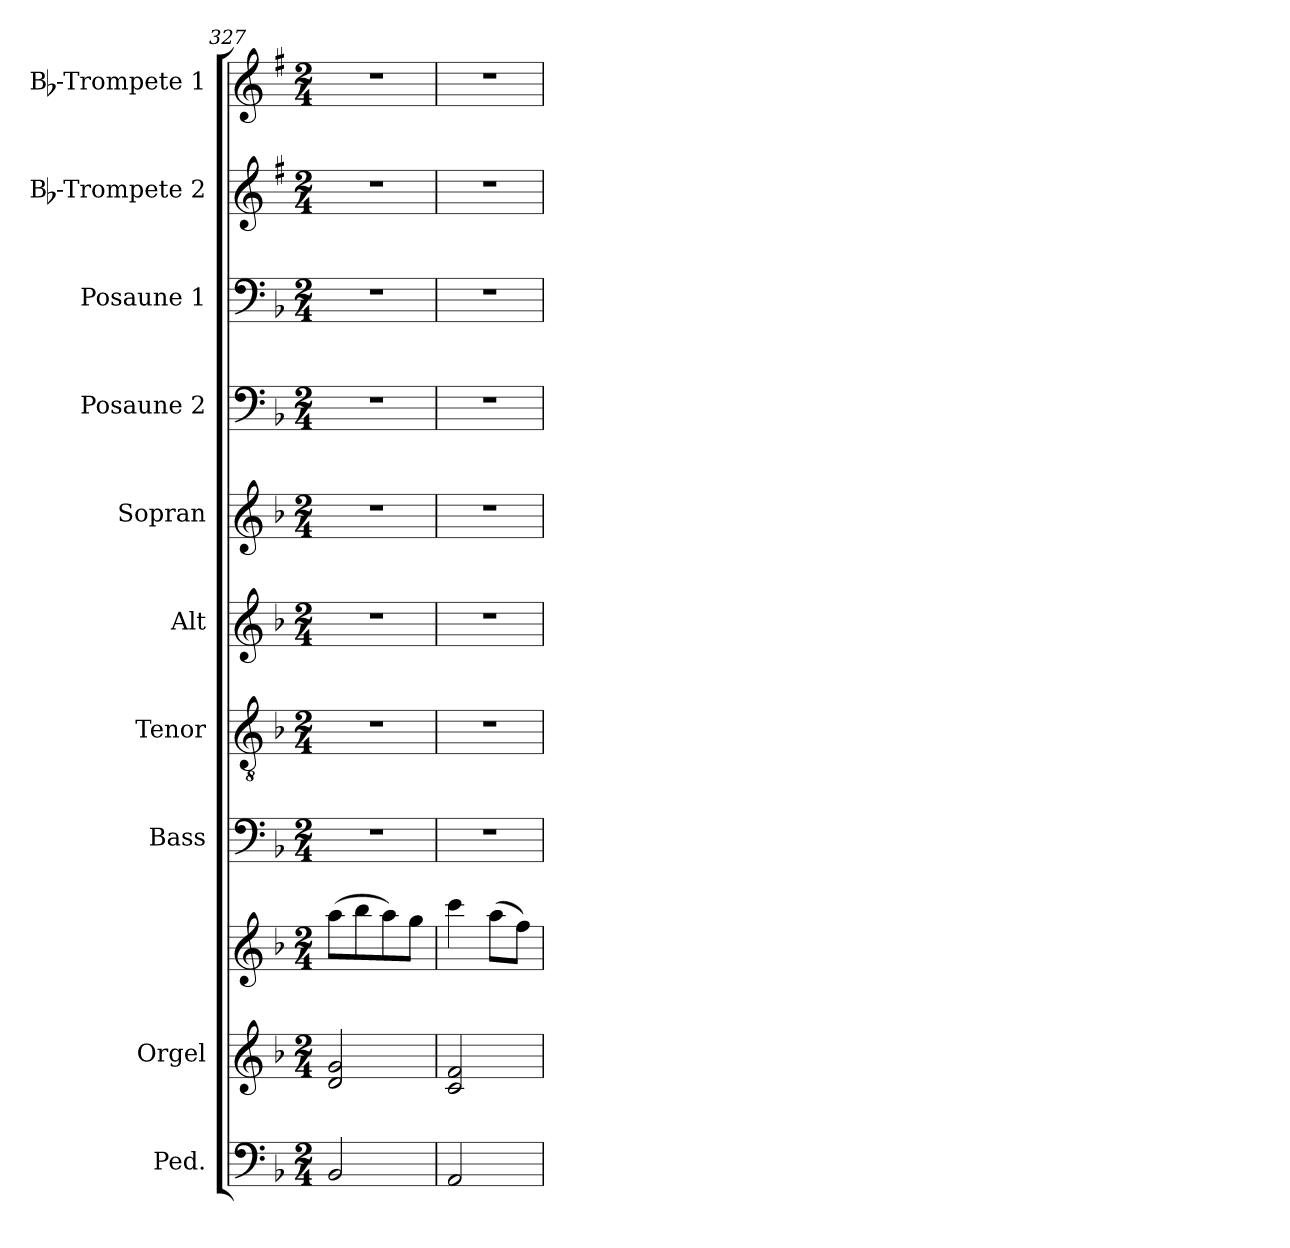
**kern	**kern	**kern	**kern	**kern	**kern	**kern	**kern	**kern	**kern	**kern
*part10	*part9	*part9	*part8	*part7	*part6	*part5	*part4	*part3	*part2	*part1
*staff11	*staff10	*staff9	*staff8	*staff7	*staff6	*staff5	*staff4	*staff3	*staff2	*staff1
*I"Ped.	*I"Orgel	*	*I"Bass	*I"Tenor	*I"Alt	*I"Sopran	*I"Posaune 2	*I"Posaune 1	*I"Bb-Trompete 2	*I"Bb-Trompete 1
*	*I'Org.	*	*I'B.	*I'T.	*I'A.	*I'S.	*I'Pos. 2	*I'Pos. 1	*I'Bb Trp. 2	*I'Bb Trp. 1
*clefF4	*clefG2	*clefG2	*clefF4	*clefGv2	*clefG2	*clefG2	*clefF4	*clefF4	*clefG2	*clefG2
*ITrd7c12	*	*	*	*	*	*	*	*	*ITrd1c2	*ITrd1c2
*k[b-]	*k[b-]	*k[b-]	*k[b-]	*k[b-]	*k[b-]	*k[b-]	*k[b-]	*k[b-]	*k[b-]	*k[b-]
*F:	*F:	*F:	*F:	*F:	*F:	*F:	*F:	*F:	*F:	*F:
*M2/4	*M2/4	*M2/4	*M2/4	*M2/4	*M2/4	*M2/4	*M2/4	*M2/4	*M2/4	*M2/4
=327	=327	=327	=327	=327	=327	=327	=327	=327	=327	=327
2BBB-/	2d/ 2g/	(>8aa\L	2r	2r	2r	2r	2r	2r	2r	2r
.	.	8bb-\	.	.	.	.	.	.	.	.
.	.	8aa\)	.	.	.	.	.	.	.	.
.	.	8gg\J	.	.	.	.	.	.	.	.
=328	=328	=328	=328	=328	=328	=328	=328	=328	=328	=328
2AAA/	2c/ 2f/	4ccc\	2r	2r	2r	2r	2r	2r	2r	2r
.	.	(>8aa\L	.	.	.	.	.	.	.	.
.	.	8ff\J)	.	.	.	.	.	.	.	.
=	=	=	=	=	=	=	=	=	=	=
*-	*-	*-	*-	*-	*-	*-	*-	*-	*-	*-
